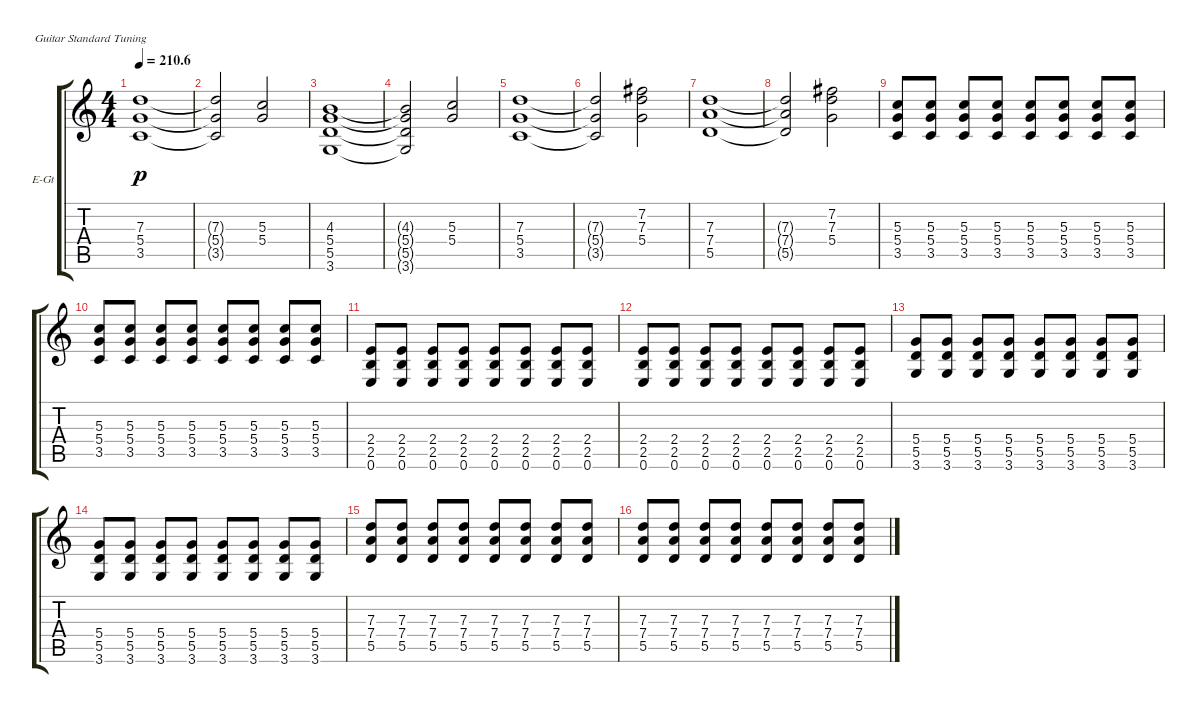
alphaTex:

\defaultSystemsLayout 4
\bracketExtendMode groupsimilarinstruments
\firstSystemTrackNameOrientation horizontal
\otherSystemsTrackNameOrientation horizontal
\track ("Electric Guitar" "E-Gt") {instrument overdrivenguitar}
\staff {score tabs}
\tuning (E4 B3 G3 D3 A2 E2)
\ts (4 4)
\tempo
210.6
\accidentals auto
\clef g2
\ottava regular
\simile none
\ks c
(7.3 5.4 3.5).1{dy p} |
(7.3{t} 5.4{t} 3.5{t}).2 (5.3 5.4).2 |
(5.4 5.5 4.3 3.6).1 |
(5.4{t} 5.5{t} 4.3{t} 3.6{t}).2 (5.4 5.3).2 |
(7.3 5.4 3.5).1 |
(7.3{t} 5.4{t} 3.5{t}).2 (7.3 7.2 5.4).2 |
(7.3 7.4 5.5).1 |
(7.3{t} 7.4{t} 5.5{t}).2 (5.4 7.3 7.2).2 |
(5.3 5.4 3.5).8 (3.5 5.3 5.4).8 (3.5 5.3 5.4).8 (3.5 5.3 5.4).8 (3.5 5.3 5.4).8 (3.5 5.3 5.4).8 (3.5 5.3 5.4).8 (3.5 5.3 5.4).8 |
(5.3 5.4 3.5).8 (3.5 5.3 5.4).8 (3.5 5.3 5.4).8 (3.5 5.3 5.4).8 (3.5 5.3 5.4).8 (3.5 5.3 5.4).8 (3.5 5.3 5.4).8 (3.5 5.3 5.4).8 |
(0.6 2.5 2.4).8 (0.6 2.5 2.4).8 (0.6 2.5 2.4).8 (0.6 2.5 2.4).8 (0.6 2.5 2.4).8 (0.6 2.5 2.4).8 (0.6 2.5 2.4).8 (0.6 2.5 2.4).8 |
(0.6 2.5 2.4).8 (0.6 2.5 2.4).8 (0.6 2.5 2.4).8 (0.6 2.5 2.4).8 (0.6 2.5 2.4).8 (0.6 2.5 2.4).8 (0.6 2.5 2.4).8 (0.6 2.5 2.4).8 |
(3.6 5.5 5.4).8 (3.6 5.5 5.4).8 (3.6 5.5 5.4).8 (3.6 5.5 5.4).8 (3.6 5.5 5.4).8 (3.6 5.5 5.4).8 (3.6 5.5 5.4).8 (3.6 5.5 5.4).8 |
(3.6 5.5 5.4).8 (3.6 5.5 5.4).8 (3.6 5.5 5.4).8 (3.6 5.5 5.4).8 (3.6 5.5 5.4).8 (3.6 5.5 5.4).8 (3.6 5.5 5.4).8 (3.6 5.5 5.4).8 |
(7.4 7.3 5.5).8 (5.5 7.4 7.3).8 (5.5 7.4 7.3).8 (5.5 7.4 7.3).8 (5.5 7.4 7.3).8 (5.5 7.4 7.3).8 (5.5 7.4 7.3).8 (5.5 7.4 7.3).8 |
(5.5 7.4 7.3).8 (5.5 7.4 7.3).8 (5.5 7.4 7.3).8 (5.5 7.4 7.3).8 (5.5 7.4 7.3).8 (5.5 7.4 7.3).8 (5.5 7.4 7.3).8 (5.5 7.4 7.3).8
